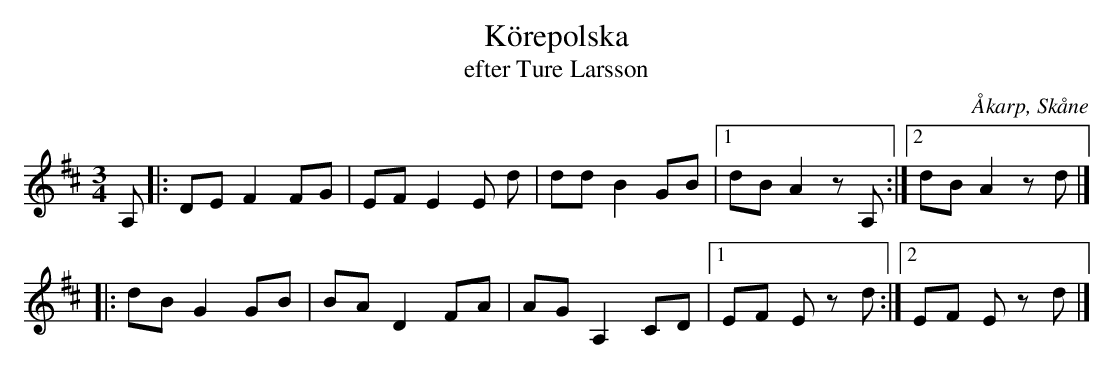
X:1
T:Körepolska
T:efter Ture Larsson
O:Åkarp, Skåne
M:3/4
L:1/8
K:D
A, |: DE F2 FG | EF E2 E d | dd B2 GB |1 dB A2 zA, :|2 dB A2 zd |]
|: dB G2 GB | BA D2 FA | AG A,2 CD |1 EF E zd :|2 EF E zd |]
